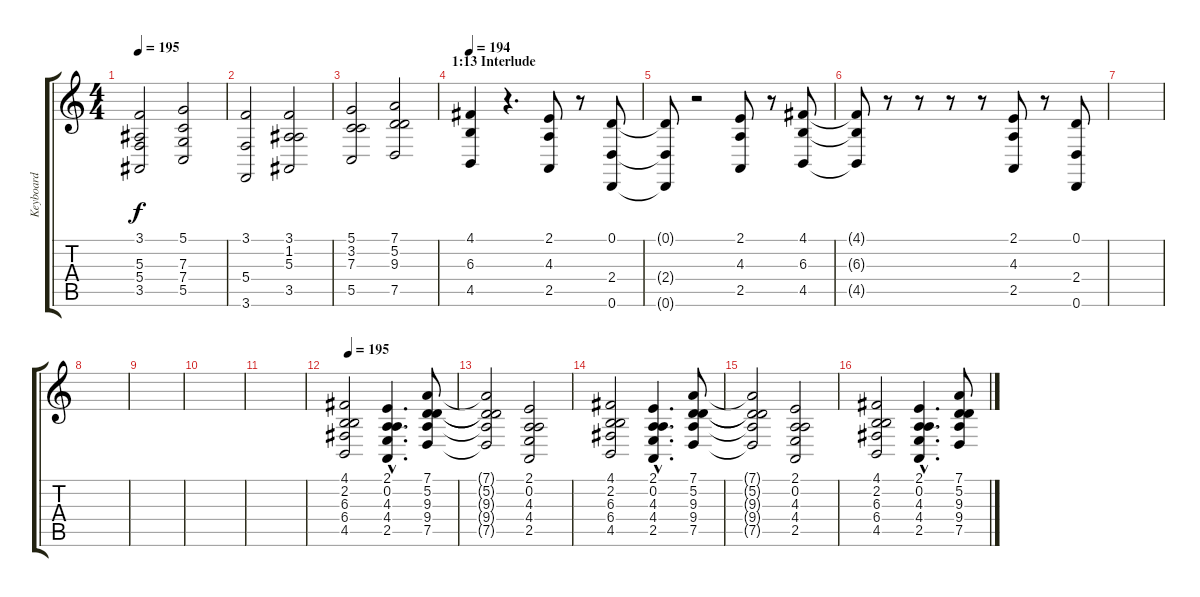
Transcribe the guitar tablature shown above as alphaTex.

\track ("Keyboard" "Keyboard") {instrument lead1square}
\staff {score tabs}
\tuning (D4 A3 F3 C3 G2 D2) {hide}
\ts (4 4)
\tempo 195
\clef g2
\ks c
(3.1 5.3 5.4 3.5).2{dy f instrument choiraahs} (5.1 7.3 7.4 5.5).2 |
(3.1 5.4 3.6).2 (3.1 1.2 5.3 3.5).2 |
(5.1 3.2 7.3 5.5).2 (7.1 5.2 9.3 7.5).2 |
\section ("" "1:13 Interlude")
\tempo 194
(4.1 6.3 4.5).4{volume 11 instrument orchestrahit} r.4{d} (2.1 4.3 2.5).8 r.8 (0.1 2.4 0.6).8 |
(0.1{t} 2.4{t} 0.6{t}).8 r.2 (2.1 4.3 2.5).8 r.8 (4.1 6.3 4.5).8 |
(4.1{t} 6.3{t} 4.5{t}).8 r.8 r.8 r.8 r.8 (2.1 4.3 2.5).8 r.8 (0.1 2.4 0.6).8 |
|
|
|
|
|
\tempo 195
(4.1 2.2 6.3 6.4 4.5).2{instrument choiraahs} (2.1{hac} 0.2{hac} 4.3{hac} 4.4{hac} 2.5{hac}).4{d} (7.1 5.2 9.3 9.4 7.5).8 |
(7.1{t} 5.2{t} 9.3{t} 9.4{t} 7.5{t}).2 (2.1 0.2 4.3 4.4 2.5).2 |
(4.1 2.2 6.3 6.4 4.5).2{instrument choiraahs} (2.1{hac} 0.2{hac} 4.3{hac} 4.4{hac} 2.5{hac}).4{d} (7.1 5.2 9.3 9.4 7.5).8 |
(7.1{t} 5.2{t} 9.3{t} 9.4{t} 7.5{t}).2 (2.1 0.2 4.3 4.4 2.5).2 |
(4.1 2.2 6.3 6.4 4.5).2{instrument choiraahs} (2.1{hac} 0.2{hac} 4.3{hac} 4.4{hac} 2.5{hac}).4{d} (7.1 5.2 9.3 9.4 7.5).8
